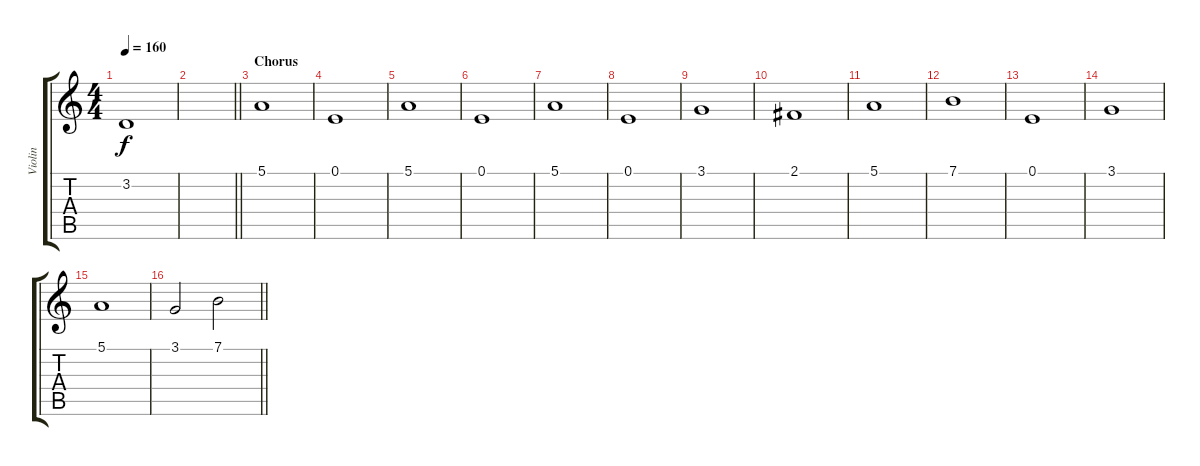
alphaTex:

\track ("Violin" "Violin") {instrument violin}
\staff {score tabs}
\tuning (E4 B3 G3 D3 A2 E2) {hide}
\ts (4 4)
\tempo 160
\clef g2
\ks c
3.2{t}.1{dy f} |
\barLineRight lightlight
|
\section ("" "Chorus")
5.1.1 |
0.1.1 |
5.1.1 |
0.1.1 |
5.1.1 |
0.1.1 |
3.1.1 |
2.1.1 |
5.1.1 |
7.1.1 |
0.1.1 |
3.1.1 |
5.1.1 |
\barLineRight lightlight
3.1.2 7.1.2
